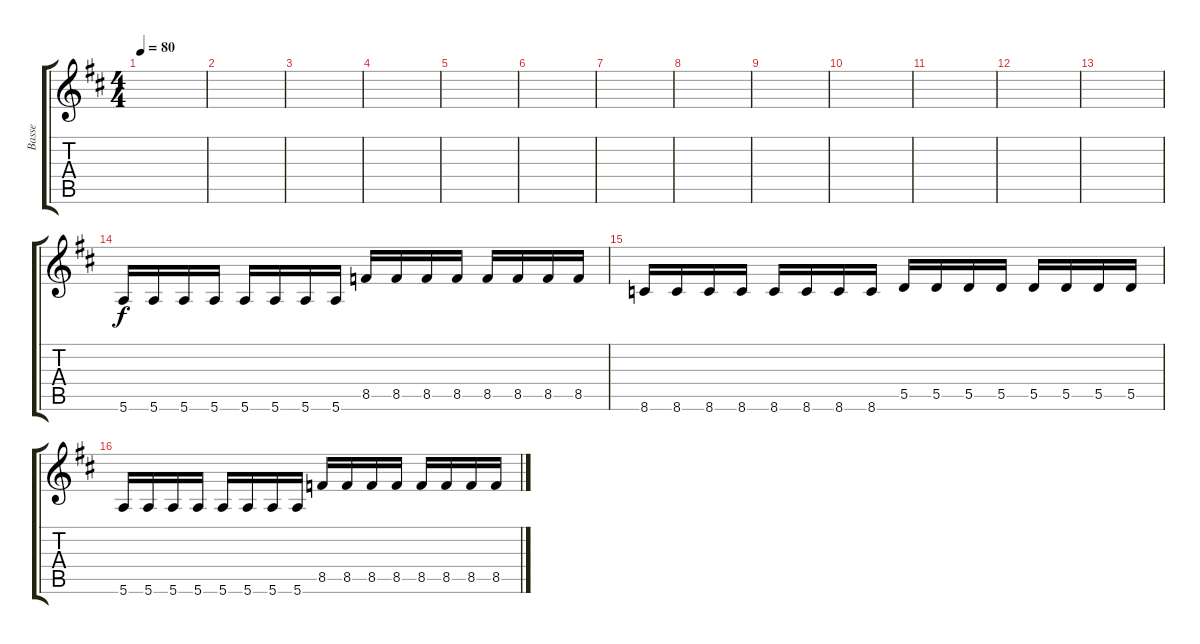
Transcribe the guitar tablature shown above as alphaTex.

\track ("Basse" "Basse") {instrument electricbassfinger}
\staff {score tabs}
\tuning (E4 B3 G3 D3 A2 E2) {hide}
\ts (4 4)
\tempo 80
\clef g2
\ks d
|
|
|
|
|
|
|
|
|
|
|
|
|
5.6.16 5.6.16 5.6.16 5.6.16 5.6.16 5.6.16 5.6.16 5.6.16 8.5.16 8.5.16 8.5.16 8.5.16 8.5.16 8.5.16 8.5.16 8.5.16 |
8.6.16 8.6.16 8.6.16 8.6.16 8.6.16 8.6.16 8.6.16 8.6.16 5.5.16 5.5.16 5.5.16 5.5.16 5.5.16 5.5.16 5.5.16 5.5.16 |
5.6.16 5.6.16 5.6.16 5.6.16 5.6.16 5.6.16 5.6.16 5.6.16 8.5.16 8.5.16 8.5.16 8.5.16 8.5.16 8.5.16 8.5.16 8.5.16
